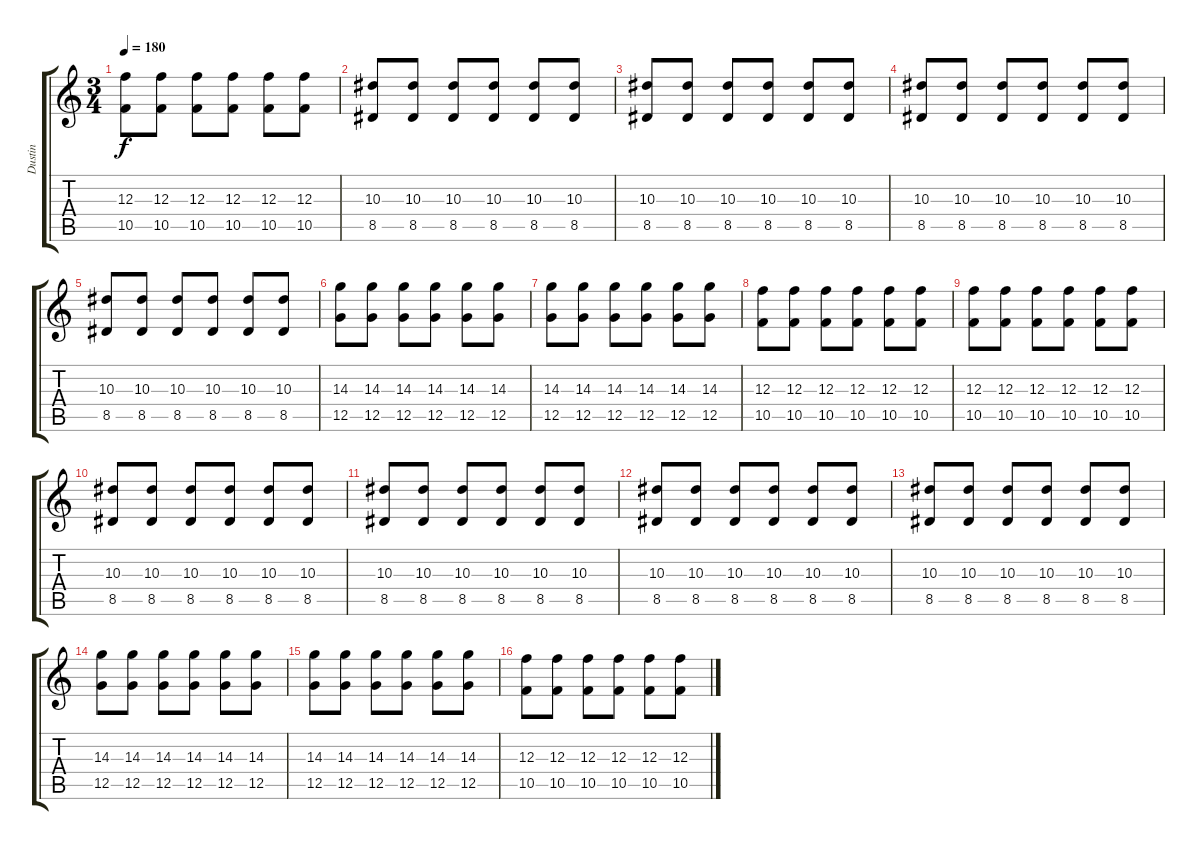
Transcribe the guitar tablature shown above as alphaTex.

\track ("Dustin" "Dustin") {instrument distortionguitar}
\staff {score tabs}
\tuning (D4 A3 F3 C3 G2 C2) {hide}
\ts (3 4)
\tempo 180
\clef g2
\ks c
(12.3 10.5).8{dy f} (12.3 10.5).8 (12.3 10.5).8 (12.3 10.5).8 (12.3 10.5).8 (12.3 10.5).8 |
(10.3 8.5).8 (10.3 8.5).8 (10.3 8.5).8 (10.3 8.5).8 (10.3 8.5).8 (10.3 8.5).8 |
(10.3 8.5).8 (10.3 8.5).8 (10.3 8.5).8 (10.3 8.5).8 (10.3 8.5).8 (10.3 8.5).8 |
(10.3 8.5).8 (10.3 8.5).8 (10.3 8.5).8 (10.3 8.5).8 (10.3 8.5).8 (10.3 8.5).8 |
(10.3 8.5).8 (10.3 8.5).8 (10.3 8.5).8 (10.3 8.5).8 (10.3 8.5).8 (10.3 8.5).8 |
(14.3 12.5).8 (14.3 12.5).8 (14.3 12.5).8 (14.3 12.5).8 (14.3 12.5).8 (14.3 12.5).8 |
(14.3 12.5).8 (14.3 12.5).8 (14.3 12.5).8 (14.3 12.5).8 (14.3 12.5).8 (14.3 12.5).8 |
(12.3 10.5).8 (12.3 10.5).8 (12.3 10.5).8 (12.3 10.5).8 (12.3 10.5).8 (12.3 10.5).8 |
(12.3 10.5).8 (12.3 10.5).8 (12.3 10.5).8 (12.3 10.5).8 (12.3 10.5).8 (12.3 10.5).8 |
(10.3 8.5).8 (10.3 8.5).8 (10.3 8.5).8 (10.3 8.5).8 (10.3 8.5).8 (10.3 8.5).8 |
(10.3 8.5).8 (10.3 8.5).8 (10.3 8.5).8 (10.3 8.5).8 (10.3 8.5).8 (10.3 8.5).8 |
(10.3 8.5).8 (10.3 8.5).8 (10.3 8.5).8 (10.3 8.5).8 (10.3 8.5).8 (10.3 8.5).8 |
(10.3 8.5).8 (10.3 8.5).8 (10.3 8.5).8 (10.3 8.5).8 (10.3 8.5).8 (10.3 8.5).8 |
(14.3 12.5).8 (14.3 12.5).8 (14.3 12.5).8 (14.3 12.5).8 (14.3 12.5).8 (14.3 12.5).8 |
(14.3 12.5).8 (14.3 12.5).8 (14.3 12.5).8 (14.3 12.5).8 (14.3 12.5).8 (14.3 12.5).8 |
(12.3 10.5).8 (12.3 10.5).8 (12.3 10.5).8 (12.3 10.5).8 (12.3 10.5).8 (12.3 10.5).8
